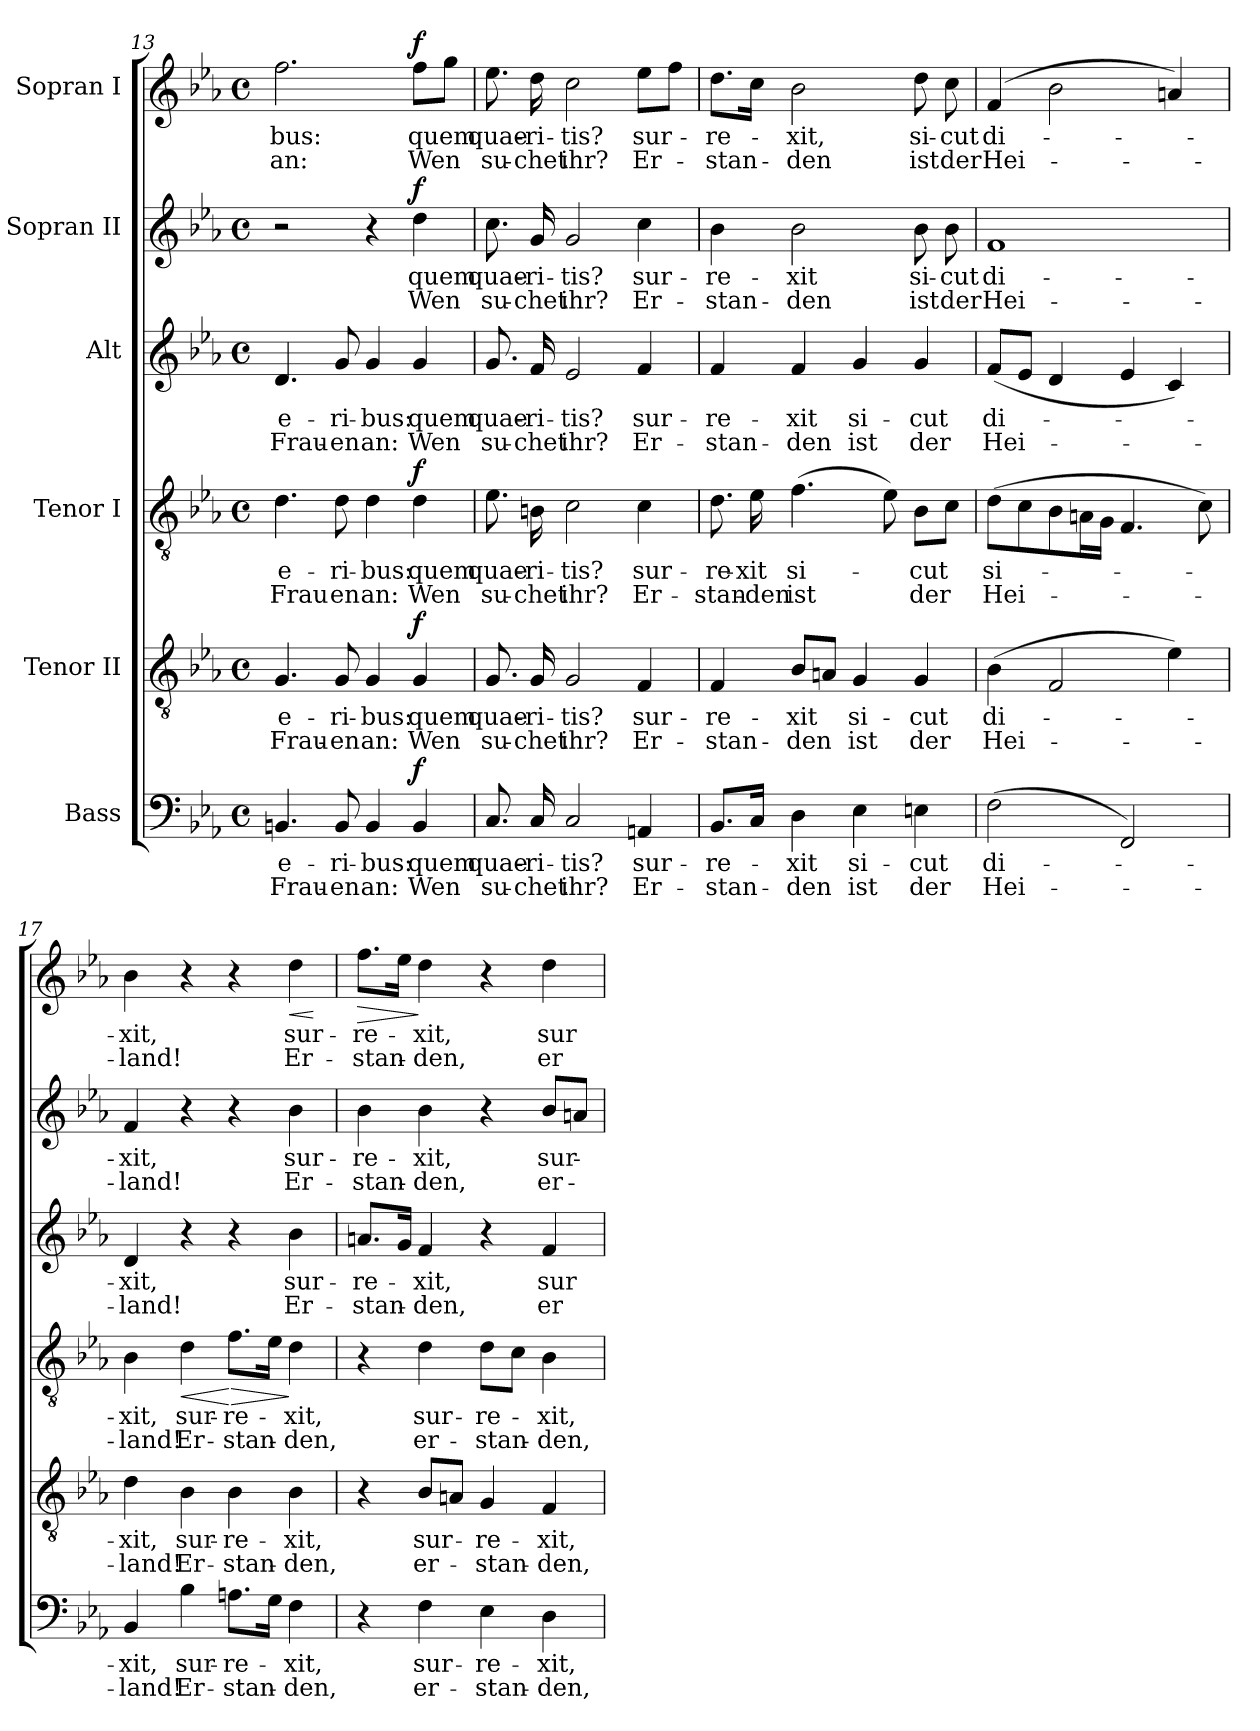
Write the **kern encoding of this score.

**kern	**text	**text	**dynam	**kern	**text	**text	**dynam	**kern	**text	**text	**dynam	**kern	**text	**text	**kern	**text	**text	**dynam	**kern	**text	**text	**dynam
*part6	*part6	*part6	*part6	*part5	*part5	*part5	*part5	*part4	*part4	*part4	*part4	*part3	*part3	*part3	*part2	*part2	*part2	*part2	*part1	*part1	*part1	*part1
*staff6	*staff6	*staff6	*staff6	*staff5	*staff5	*staff5	*staff5	*staff4	*staff4	*staff4	*staff4	*staff3	*staff3	*staff3	*staff2	*staff2	*staff2	*staff2	*staff1	*staff1	*staff1	*staff1
*I"Bass	*	*	*	*I"Tenor II	*	*	*	*I"Tenor I	*	*	*	*I"Alt	*	*	*I"Sopran II	*	*	*	*I"Sopran I	*	*	*
!!LO:LB:g=z
*clefF4	*	*	*	*clefGv2	*	*	*	*clefGv2	*	*	*	*clefG2	*	*	*clefG2	*	*	*	*clefG2	*	*	*
*k[b-e-a-]	*	*	*	*k[b-e-a-]	*	*	*	*k[b-e-a-]	*	*	*	*k[b-e-a-]	*	*	*k[b-e-a-]	*	*	*	*k[b-e-a-]	*	*	*
*E-:	*	*	*	*E-:	*	*	*	*E-:	*	*	*	*E-:	*	*	*E-:	*	*	*	*E-:	*	*	*
*M4/4	*	*	*	*M4/4	*	*	*	*M4/4	*	*	*	*M4/4	*	*	*M4/4	*	*	*	*M4/4	*	*	*
*met(c)	*	*	*	*met(c)	*	*	*	*met(c)	*	*	*	*met(c)	*	*	*met(c)	*	*	*	*met(c)	*	*	*
=13	=13	=13	=13	=13	=13	=13	=13	=13	=13	=13	=13	=13	=13	=13	=13	=13	=13	=13	=13	=13	=13	=13
4.BBn/	-e-	Frau-	.	4.G/	-e-	Frau-	.	4.d\	-e-	Frau	.	4.d/	-e-	Frau-	2r	.	.	.	2.ff\	-bus:	an:	.
8BB/	-ri-	-en	.	8G/	-ri-	-en	.	8d\	-ri-	en	.	8g/	-ri-	-en	.	.	.	.	.	.	.	.
4BB/	-bus:	an:	.	4G/	-bus:	an:	.	4d\	-bus:	an:	.	4g/	-bus:	an:	4r	.	.	.	.	.	.	.
!	!	!	!LO:DY:a	!	!	!	!LO:DY:a	!	!	!	!LO:DY:a	!	!	!	!	!	!	!LO:DY:a	!	!	!	!LO:DY:a
4BB/	quem	Wen	f	4G/	quem	Wen	f	4d\	quem	Wen	f	4g/	quem	Wen	4dd\	quem	Wen	f	8ff\L	quem	Wen	f
.	.	.	.	.	.	.	.	.	.	.	.	.	.	.	.	.	.	.	8gg\J	.	.	.
=14	=14	=14	=14	=14	=14	=14	=14	=14	=14	=14	=14	=14	=14	=14	=14	=14	=14	=14	=14	=14	=14	=14
8.C/	quae-	su-	.	8.G/	quae-	su-	.	8.e-\	quae-	su-	.	8.g/	quae-	su-	8.cc\	quae-	su-	.	8.ee-\	quae-	su-	.
16C/	-ri-	-chet	.	16G/	-ri-	-chet	.	16Bn\	-ri-	-chet	.	16f/	-ri-	-chet	16g/	-ri-	-chet	.	16dd\	-ri-	-chet	.
2C/	-tis?	ihr?	.	2G/	-tis?	ihr?	.	2c\	-tis?	ihr?	.	2e-/	-tis?	ihr?	2g/	-tis?	ihr?	.	2cc\	-tis?	ihr?	.
4AAn/	sur-	Er-	.	4F/	sur-	Er-	.	4c\	sur-	Er-	.	4f/	sur-	Er-	4cc\	sur-	Er-	.	8ee-\L	sur-	Er-	.
.	.	.	.	.	.	.	.	.	.	.	.	.	.	.	.	.	.	.	8ff\J	.	.	.
=15	=15	=15	=15	=15	=15	=15	=15	=15	=15	=15	=15	=15	=15	=15	=15	=15	=15	=15	=15	=15	=15	=15
8.BB-/L	-re-	-stan-	.	4F/	-re-	-stan-	.	8.d\	-re-	-stan-	.	4f/	-re-	-stan-	4b-\	-re-	-stan-	.	8.dd\L	-re-	-stan-	.
16C/Jk	.	.	.	.	.	.	.	16e-\	-xit	-den	.	.	.	.	.	.	.	.	16cc\Jk	.	.	.
4D\	-xit	-den	.	8B-/L	-xit	-den	.	(4.f\	si-	ist	.	4f/	-xit	-den	2b-\	-xit	-den	.	2b-\	-xit,	-den	.
.	.	.	.	8An/J	.	.	.	.	.	.	.	.	.	.	.	.	.	.	.	.	.	.
4E-\	si-	ist	.	4G/	si-	ist	.	.	.	.	.	4g/	si-	ist	.	.	.	.	.	.	.	.
.	.	.	.	.	.	.	.	8e-\)	.	.	.	.	.	.	.	.	.	.	.	.	.	.
4En\	-cut	der	.	4G/	-cut	der	.	8B-\L	-cut	der	.	4g/	-cut	der	8b-\	si-	ist	.	8dd\	si-	ist	.
.	.	.	.	.	.	.	.	8c\J	.	.	.	.	.	.	8b-\	-cut	der	.	8cc\	-cut	der	.
=16	=16	=16	=16	=16	=16	=16	=16	=16	=16	=16	=16	=16	=16	=16	=16	=16	=16	=16	=16	=16	=16	=16
(2F\	di-	Hei-	.	(>4B-\	di-	Hei-	.	(8d\L	si-	Hei-	.	(>8f/L	di-	Hei-	1f	di-	Hei-	.	(>4f/	di-	Hei-	.
.	.	.	.	.	.	.	.	8c\	.	.	.	8e-/J	.	.	.	.	.	.	.	.	.	.
.	.	.	.	2F/	.	.	.	8B-\	.	.	.	4d/	.	.	.	.	.	.	2b-\	.	.	.
.	.	.	.	.	.	.	.	16An\L	.	.	.	.	.	.	.	.	.	.	.	.	.	.
.	.	.	.	.	.	.	.	16G\JJ	.	.	.	.	.	.	.	.	.	.	.	.	.	.
2FF/)	.	.	.	.	.	.	.	4.F/	.	.	.	4e-/	.	.	.	.	.	.	.	.	.	.
.	.	.	.	4e-\)	.	.	.	.	.	.	.	4c/)	.	.	.	.	.	.	4an/)	.	.	.
.	.	.	.	.	.	.	.	8c\)	.	.	.	.	.	.	.	.	.	.	.	.	.	.
!!LO:PB:g=z
=17	=17	=17	=17	=17	=17	=17	=17	=17	=17	=17	=17	=17	=17	=17	=17	=17	=17	=17	=17	=17	=17	=17
4BB-/	-xit,	-land!	.	4d\	-xit,	-land!	.	4B-\	-xit,	-land!	.	4d/	-xit,	-land!	4f/	-xit,	-land!	.	4b-\	-xit,	-land!	.
!	!	!	!	!	!	!	!	!	!	!	!LO:HP:b	!	!	!	!	!	!	!	!	!	!	!
4B-\	sur-	Er-	.	4B-\	sur-	Er-	.	4d\	sur-	Er-	<	4r	.	.	4r	.	.	.	4r	.	.	.
!	!	!	!	!	!	!	!	!	!	!	!LO:HP:n=1:b	!	!	!	!	!	!	!	!	!	!	!
8.An\L	-re-	-stan-	.	4B-\	-re-	-stan-	.	8.f\L	-re-	-stan-	[ >	4r	.	.	4r	.	.	.	4r	.	.	.
16G\Jk	.	.	.	.	.	.	.	16e-\Jk	.	.	.	.	.	.	.	.	.	.	.	.	.	.
!	!	!	!	!	!	!	!	!	!	!	!	!	!	!	!	!	!	!	!	!	!	!LO:HP:b
4F\	-xit,	-den,	.	4B-\	-xit,	-den,	.	4d\	-xit,	-den,	]	4b-\	sur-	Er-	4b-\	sur-	Er-	.	4dd\	sur-	Er-	<
.	.	.	.	.	.	.	.	.	.	.	.	.	.	.	.	.	.	.	.	.	.	[
=18	=18	=18	=18	=18	=18	=18	=18	=18	=18	=18	=18	=18	=18	=18	=18	=18	=18	=18	=18	=18	=18	=18
!	!	!	!	!	!	!	!	!	!	!	!	!	!	!	!	!	!	!	!	!	!	!LO:HP:b
4r	.	.	.	4r	.	.	.	4r	.	.	.	8.an/L	-re-	-stan-	4b-\	-re-	-stan-	.	8.ff\L	-re-	-stan-	>
.	.	.	.	.	.	.	.	.	.	.	.	16g/Jk	.	.	.	.	.	.	16ee-\Jk	.	.	.
4F\	sur-	er-	.	8B-/L	sur-	er-	.	4d\	sur-	er-	.	4f/	-xit,	-den,	4b-\	-xit,	-den,	.	4dd\	-xit,	-den,	]
.	.	.	.	8An/J	.	.	.	.	.	.	.	.	.	.	.	.	.	.	.	.	.	.
4E-\	-re-	-stan-	.	4G/	-re-	-stan-	.	8d\L	-re-	-stan-	.	4r	.	.	4r	.	.	.	4r	.	.	.
.	.	.	.	.	.	.	.	8c\J	.	.	.	.	.	.	.	.	.	.	.	.	.	.
4D\	-xit,	-den,	.	4F/	-xit,	-den,	.	4B-\	-xit,	-den,	.	4f/	sur-	er-	8b-/L	sur-	er-	.	4dd\	sur-	er-	.
.	.	.	.	.	.	.	.	.	.	.	.	.	.	.	8an/J	.	.	.	.	.	.	.
=	=	=	=	=	=	=	=	=	=	=	=	=	=	=	=	=	=	=	=	=	=	=
*-	*-	*-	*-	*-	*-	*-	*-	*-	*-	*-	*-	*-	*-	*-	*-	*-	*-	*-	*-	*-	*-	*-
